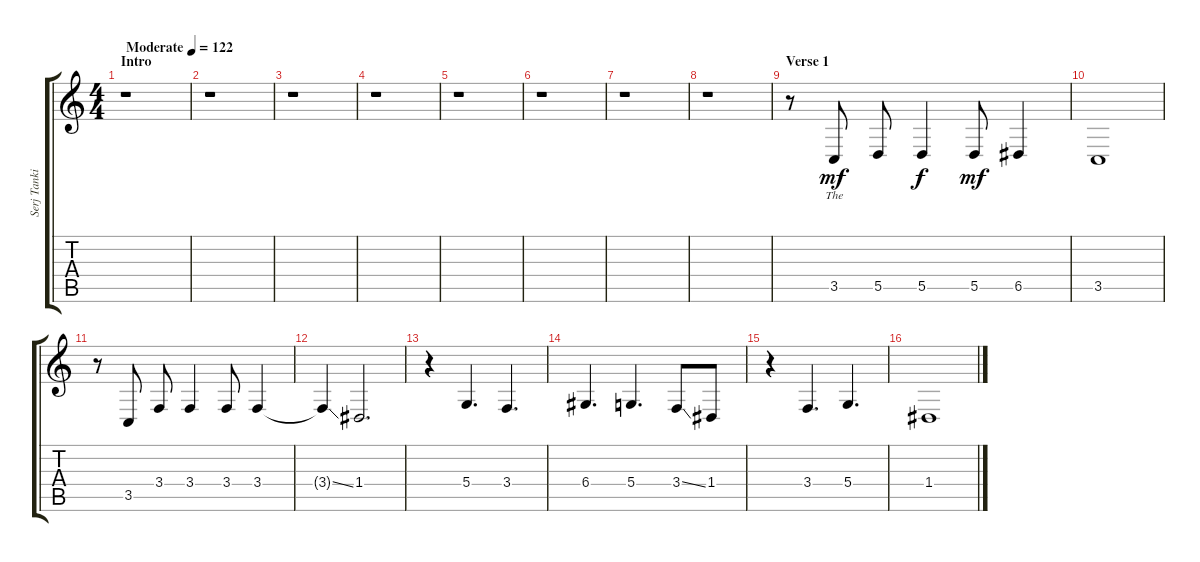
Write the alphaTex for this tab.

\track ("Serj Tankian - Vocals" "Serj Tanki") {instrument oboe}
\staff {score tabs}
\tuning (E4 B3 G3 D3 A2 E2) {hide}
\ts (4 4)
\section ("" "Intro")
\tempo (122 "Moderate")
\clef g2
\ks c
r.1{dy mf instrument oboe} |
r.1 |
r.1 |
r.1 |
r.1 |
r.1 |
r.1 |
r.1 |
\section ("" "Verse 1")
r.8 3.5.8{lyrics (0 "The") lyrics (1 "") lyrics (2 "") lyrics (3 "") lyrics (4 "")} 5.5.8 5.5.4{dy f} 5.5.8{dy mf} 6.5.4 |
3.5.1 |
r.8 3.5.8 3.4.8 3.4.4 3.4.8 3.4.4 |
3.4{ss t}.4 1.4.2{d} |
r.4 5.4.4{d} 3.4.4{d} |
6.4.4{d} 5.4.4{d} 3.4{ss}.8 1.4.8 |
r.4 3.4.4{d} 5.4.4{d} |
1.4.1
